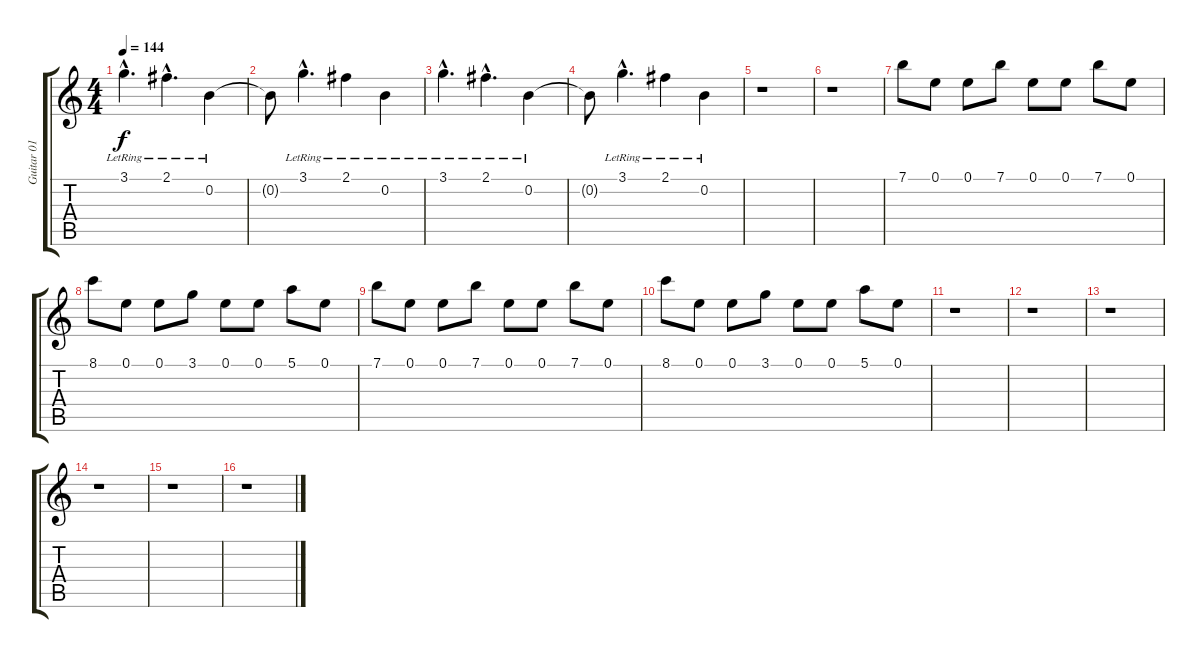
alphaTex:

\track ("Guitar 01" "Guitar 01") {instrument distortionguitar}
\staff {score tabs}
\tuning (E4 B3 G3 D3 A2 E2) {hide}
\ts (4 4)
\tempo 144
\clef g2
\ks c
3.1{hac lr}.4{d dy f volume 11 instrument electricguitarjazz} 2.1{hac lr}.4{d} 0.2{lr}.4 |
0.2{t}.8 3.1{hac lr}.4{d} 2.1{lr}.4 0.2{lr}.4 |
3.1{hac lr}.4{d volume 11 instrument electricguitarjazz} 2.1{hac lr}.4{d} 0.2{lr}.4 |
0.2{t}.8 3.1{hac lr}.4{d} 2.1{lr}.4 0.2{lr}.4 |
r.1 |
r.1 |
7.1.8{instrument distortionguitar} 0.1.8 0.1.8 7.1.8 0.1.8 0.1.8 7.1.8 0.1.8 |
8.1.8 0.1.8 0.1.8 3.1.8 0.1.8 0.1.8 5.1.8 0.1.8 |
7.1.8 0.1.8 0.1.8 7.1.8 0.1.8 0.1.8 7.1.8 0.1.8 |
8.1.8 0.1.8 0.1.8 3.1.8 0.1.8 0.1.8 5.1.8 0.1.8 |
r.1 |
r.1 |
r.1 |
r.1 |
r.1 |
r.1
